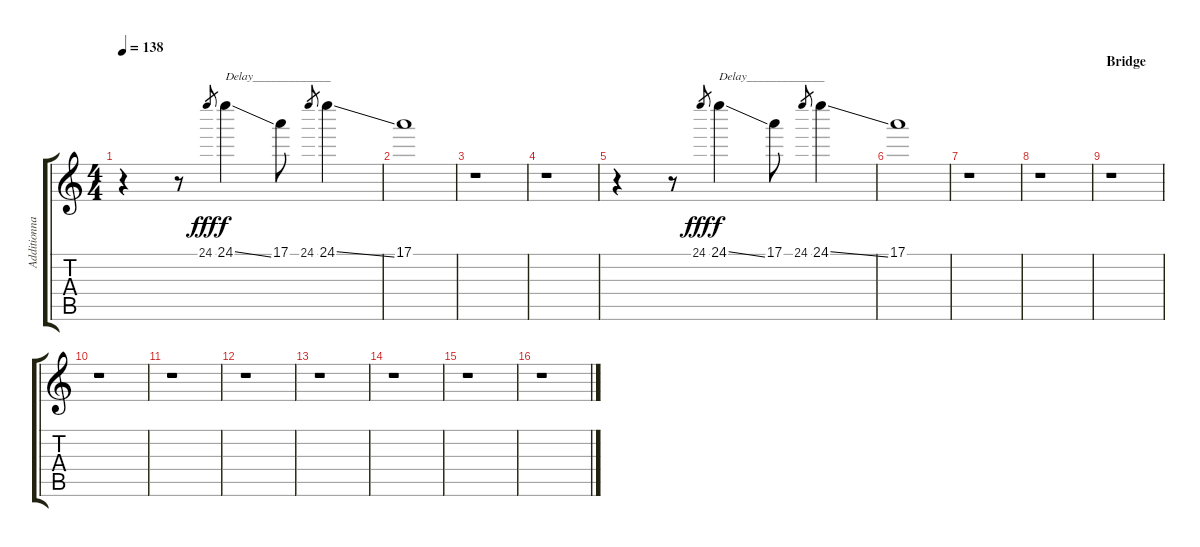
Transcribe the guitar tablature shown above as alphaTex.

\track ("Additionnal Guitar" "Additionna") {instrument distortionguitar}
\staff {score tabs}
\tuning (E4 B3 G3 D3 A2 E2) {hide}
\ts (4 4)
\tempo 138
\clef g2
\ks c
r.4{dy f volume 14} r.8 24.1.8{gr dy fff} 24.1{ss}.4{txt "Delay_____________" dy f} 17.1.8 24.1.8{gr} 24.1{ss}.4 |
17.1.1 |
r.1 |
r.1 |
r.4{volume 14} r.8 24.1.8{gr dy fff} 24.1{ss}.4{txt "Delay_____________" dy f} 17.1.8 24.1.8{gr} 24.1{ss}.4 |
17.1.1 |
r.1 |
r.1 |
\section ("" "Bridge")
r.1 |
r.1 |
r.1 |
r.1 |
r.1 |
r.1 |
r.1 |
r.1
